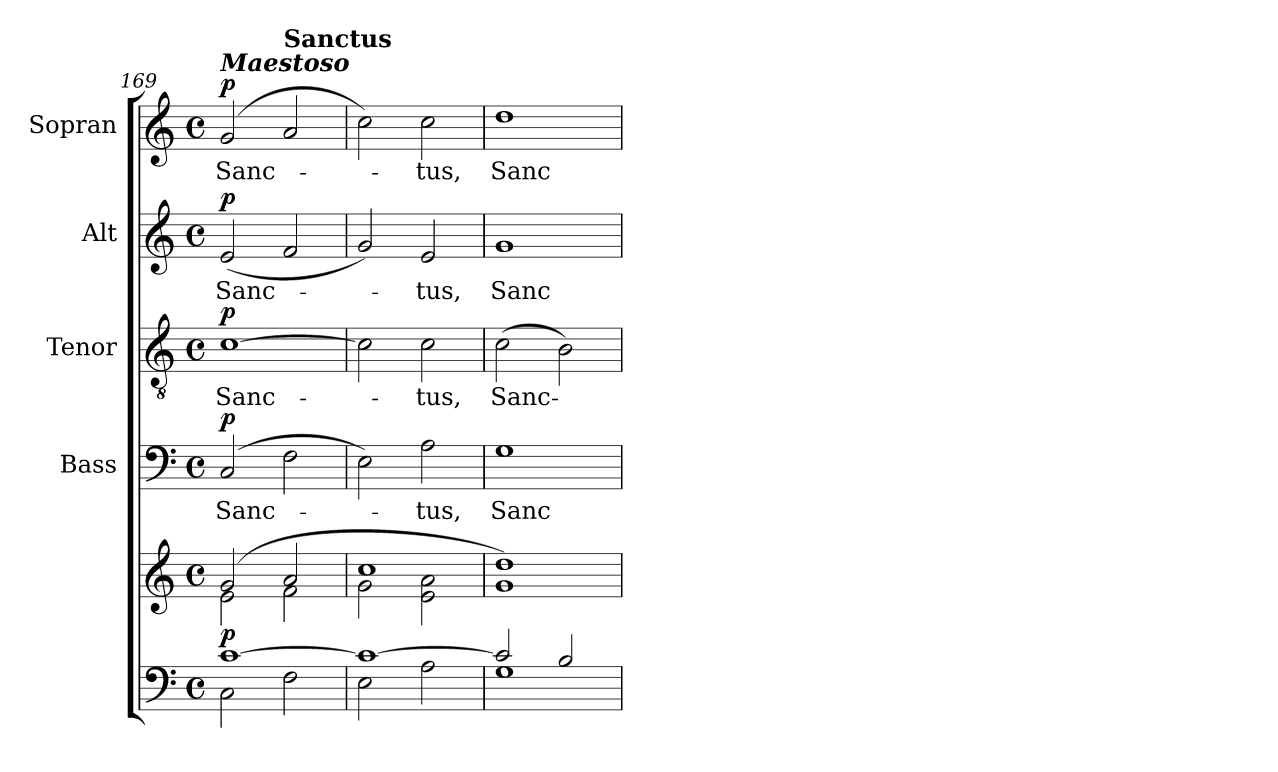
**kern	**kern	**dynam	**kern	**text	**dynam	**kern	**text	**dynam	**kern	**text	**dynam	**kern	**text	**dynam
*part5	*part5	*part5	*part4	*part4	*part4	*part3	*part3	*part3	*part2	*part2	*part2	*part1	*part1	*part1
*staff6	*staff5	*staff5/6	*staff4	*staff4	*staff4	*staff3	*staff3	*staff3	*staff2	*staff2	*staff2	*staff1	*staff1	*staff1
*	*	*	*I"Bass	*	*	*I"Tenor	*	*	*I"Alt	*	*	*I"Sopran	*	*
*	*	*	*I'B.	*	*	*I'T.	*	*	*I'A.	*	*	*I'S.	*	*
!!LO:LB:g=z
*clefF4	*clefG2	*	*clefF4	*	*	*clefGv2	*	*	*clefG2	*	*	*clefG2	*	*
*k[]	*k[]	*	*k[]	*	*	*k[]	*	*	*k[]	*	*	*k[]	*	*
*C:	*C:	*	*C:	*	*	*C:	*	*	*C:	*	*	*C:	*	*
*M4/4	*M4/4	*	*M4/4	*	*	*M4/4	*	*	*M4/4	*	*	*M4/4	*	*
*met(c)	*met(c)	*	*met(c)	*	*	*met(c)	*	*	*met(c)	*	*	*met(c)	*	*
=169	=169	=169	=169	=169	=169	=169	=169	=169	=169	=169	=169	=169	=169	=169
*^	*^	*	*	*	*	*	*	*	*	*	*	*	*	*
!	!	!	!	!	!	!	!	!	!	!	!	!	!	!LO:TX:a:Bi:t=Maestoso	!	!
!	!	!	!	!LO:DY:b	!	!LO:LY:b	!LO:DY:a	!	!LO:LY:b	!LO:DY:a	!	!LO:LY:b	!LO:DY:a	!	!LO:LY:b	!LO:DY:a
[>1c	2C\	(2g/	2e\	p	(2C/	Sanc-	p	[1c	Sanc-	p	(<2e/	Sanc-	p	(2g/	Sanc-	p
!	!	!	!	!	!	!	!	!	!	!	!	!	!	!LO:TX:a:B:t=Sanctus	!	!
.	2F\	2a/	2f\	.	2F\	.	.	.	.	.	2f/	.	.	2a/	.	.
=170	=170	=170	=170	=170	=170	=170	=170	=170	=170	=170	=170	=170	=170	=170	=170	=170
1c_	2E\	1cc	2g\	.	2E\)	.	.	2c\]	.	.	2g/)	.	.	2cc\)	.	.
!	!	!	!	!	!	!LO:LY:b	!	!	!LO:LY:b	!	!	!LO:LY:b	!	!	!LO:LY:b	!
.	2A\	.	2e\ 2a\	.	2A\	-tus,	.	2c\	-tus,	.	2e/	-tus,	.	2cc\	-tus,	.
=171	=171	=171	=171	=171	=171	=171	=171	=171	=171	=171	=171	=171	=171	=171	=171	=171
!	!	!	!	!	!	!LO:LY:b	!	!	!LO:LY:b	!	!	!LO:LY:b	!	!	!LO:LY:b	!
2c/]	1G	1dd)	1g	.	1G	Sanc-	.	(>2c\	Sanc-	.	1g	Sanc-	.	1dd	Sanc-	.
2B/	.	.	.	.	.	.	.	2B\)	.	.	.	.	.	.	.	.
*v	*v	*	*	*	*	*	*	*	*	*	*	*	*	*	*	*
*	*v	*v	*	*	*	*	*	*	*	*	*	*	*	*	*
=	=	=	=	=	=	=	=	=	=	=	=	=	=	=
*-	*-	*-	*-	*-	*-	*-	*-	*-	*-	*-	*-	*-	*-	*-
